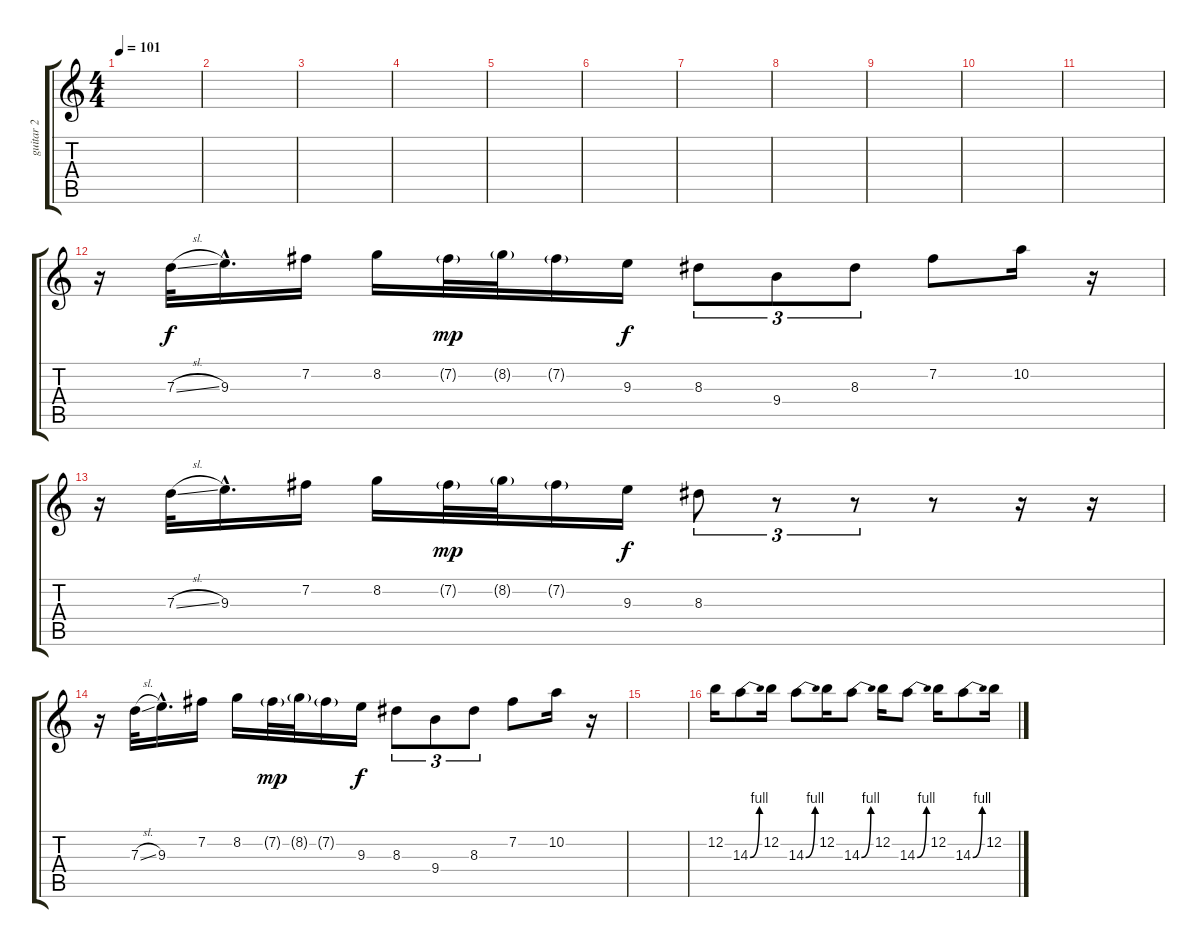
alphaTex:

\track ("guitar 2" "guitar 2") {instrument electricguitarclean}
\staff {score tabs}
\tuning (E4 B3 G3 D3 A2 E2) {hide}
\ts (4 4)
\tempo 101
\clef g2
\ks c
|
|
|
|
|
|
|
|
|
|
|
r.16{volume 13} 7.3{sl}.32 9.3{hac}.16{d} 7.2.16 8.2.16 7.2{g}.32{dy mp} 8.2{g}.32 7.2{g}.16 9.3.16{dy f} 8.3.8{tu (3 2)} 9.4.8{tu (3 2)} 8.3.8{tu (3 2)} 7.2.8 10.2.16 r.16 |
r.16{volume 13} 7.3{sl}.32 9.3{hac}.16{d} 7.2.16 8.2.16 7.2{g}.32{dy mp} 8.2{g}.32 7.2{g}.16 9.3.16{dy f} 8.3.8{tu (3 2)} r.8{tu (3 2)} r.8{tu (3 2)} r.8 r.16 r.16 |
r.16{volume 13} 7.3{sl}.32 9.3{hac}.16{d} 7.2.16 8.2.16 7.2{g}.32{dy mp} 8.2{g}.32 7.2{g}.16 9.3.16{dy f} 8.3.8{tu (3 2)} 9.4.8{tu (3 2)} 8.3.8{tu (3 2)} 7.2.8 10.2.16 r.16 |
|
12.2.16{volume 14 instrument distortionguitar} 14.3{be (bend 0 0 60 4)}.8 12.2.16 14.3{be (bend 0 0 60 4)}.8 12.2.16 14.3{be (bend 0 0 60 4)}.8 12.2.16 14.3{be (bend 0 0 60 4)}.8 12.2.16 14.3{be (bend 0 0 60 4)}.8 12.2.16
